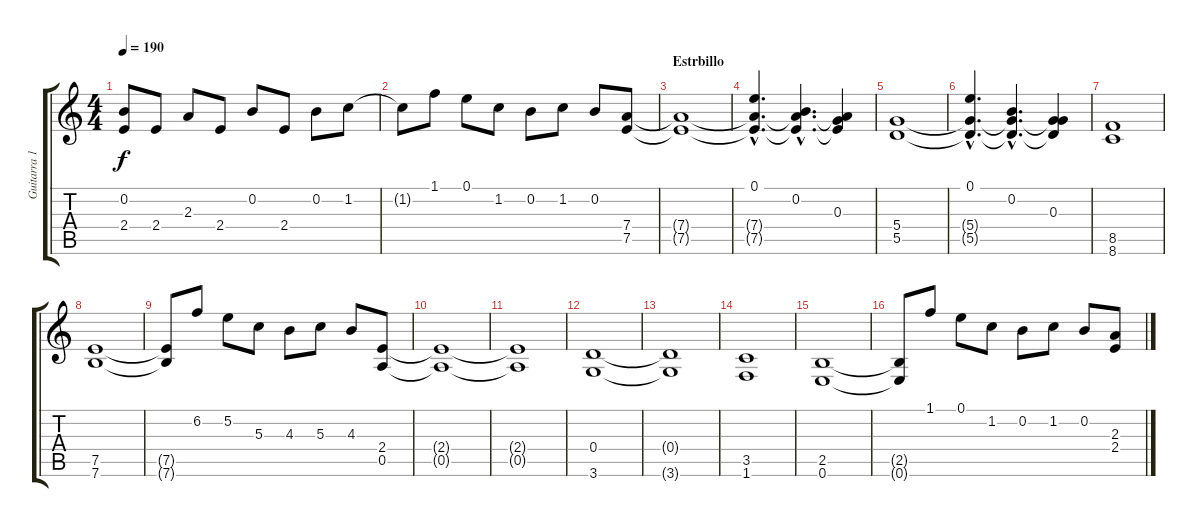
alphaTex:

\track ("Guitarra 1" "Guitarra 1") {instrument distortionguitar}
\staff {score tabs}
\tuning (E4 B3 G3 D3 A2 E2) {hide}
\ts (4 4)
\tempo 190
\clef g2
\ks c
(0.2{t} 2.4{t}).8{dy f} 2.4.8 2.3.8 2.4.8 0.2.8 2.4.8 0.2.8 1.2.8 |
1.2{t}.8 1.1.8 0.1.8 1.2.8 0.2.8 1.2.8 0.2.8 (7.4 7.5).8 |
\section ("" "Estrbillo")
(7.4{t} 7.5{t}).1 |
(0.1{hac} 7.4{hac t} 7.5{hac t}).4{d} (0.2{hac} 7.4{hac t} 7.5{hac t}).4{d} (0.3 7.4{t} 7.5{t}).4 |
(5.4 5.5).1 |
(0.1{hac} 5.4{hac t} 5.5{hac t}).4{d} (0.2{hac} 5.4{hac t} 5.5{hac t}).4{d} (0.3 5.4{t} 5.5{t}).4 |
(8.5 8.6).1 |
(7.5 7.6).1 |
(7.5{t} 7.6{t}).8 6.2.8 5.2.8 5.3.8 4.3.8 5.3.8 4.3.8 (2.4 0.5).8 |
(2.4{t} 0.5{t}).1 |
(2.4{t} 0.5{t}).1 |
(0.4 3.6).1 |
(0.4{t} 3.6{t}).1 |
(3.5 1.6).1 |
(2.5 0.6).1 |
(2.5{t} 0.6{t}).8 1.1.8 0.1.8 1.2.8 0.2.8 1.2.8 0.2.8 (2.3 2.4).8
